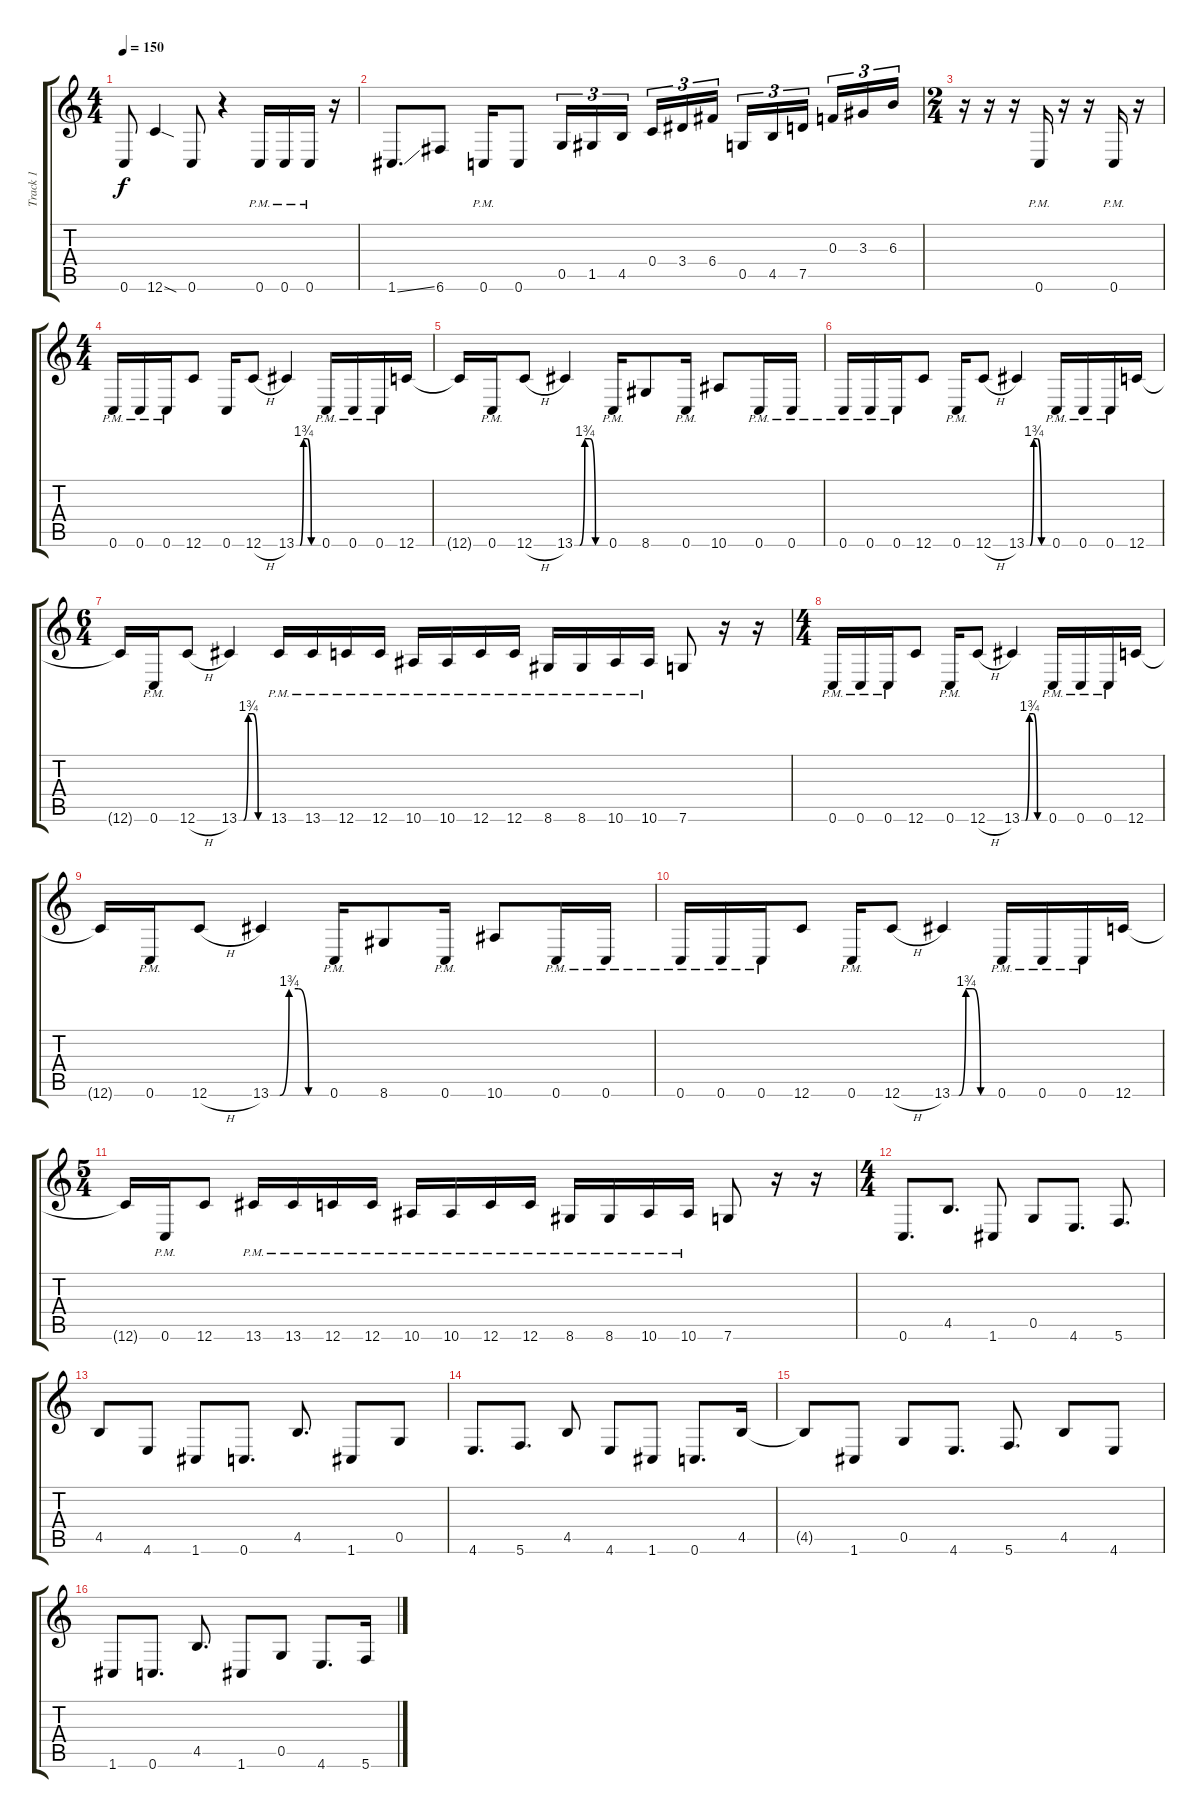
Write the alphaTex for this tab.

\track ("Track 1" "Track 1") {instrument distortionguitar}
\staff {score tabs}
\tuning (D4 A3 F3 C3 G2 C2) {hide}
\ts (4 4)
\tempo 150
\clef g2
\ks c
0.6.8{dy f} 12.6{sod}.4 0.6.8 r.4 0.6{pm}.16 0.6{pm}.16 0.6{pm}.16 r.16 |
1.6{ss}.8{d} 6.6.8 0.6{pm}.16 0.6.8 0.5.16{tu (3 2)} 1.5.16{tu (3 2)} 4.5.16{tu (3 2) beam splitsecondary} 0.4.16{tu (3 2)} 3.4.16{tu (3 2)} 6.4.16{tu (3 2)} 0.5.16{tu (3 2)} 4.5.16{tu (3 2)} 7.5.16{tu (3 2) beam splitsecondary} 0.3.16{tu (3 2)} 3.3.16{tu (3 2)} 6.3.16{tu (3 2)} |
\ts (2 4)
r.16 r.16 r.16 0.6{pm}.16 r.16 r.16 0.6{pm}.16 r.16 |
\ts (4 4)
0.6{pm}.16 0.6{pm}.16 0.6{pm}.16 12.6.8 0.6.16 12.6{h}.8 13.6{be (custom 0 0 10 0 20 7 30 7 41 0 60 0)}.4 0.6{pm}.16 0.6{pm}.16 0.6{pm}.16 12.6.16 |
12.6{t}.16 0.6{pm}.16 12.6{h}.8 13.6{be (custom 0 0 10 0 20 7 30 7 41 0 60 0)}.4 0.6{pm}.16 8.6.8 0.6{pm}.16 10.6.8 0.6{pm}.16 0.6{pm}.16 |
0.6{pm}.16 0.6{pm}.16 0.6{pm}.16 12.6.8 0.6{pm}.16 12.6{h}.8 13.6{be (custom 0 0 10 0 20 7 30 7 41 0 60 0)}.4 0.6{pm}.16 0.6{pm}.16 0.6{pm}.16 12.6.16 |
\ts (6 4)
12.6{t}.16 0.6{pm}.16 12.6{h}.8 13.6{be (custom 0 0 10 0 20 7 30 7 41 0 60 0)}.4 13.6{pm}.16 13.6{pm}.16 12.6{pm}.16 12.6{pm}.16 10.6{pm}.16 10.6{pm}.16 12.6{pm}.16 12.6{pm}.16 8.6{pm}.16 8.6{pm}.16 10.6{pm}.16 10.6{pm}.16 7.6.8 r.16 r.16 |
\ts (4 4)
0.6{pm}.16 0.6{pm}.16 0.6{pm}.16 12.6.8 0.6{pm}.16 12.6{h}.8 13.6{be (custom 0 0 10 0 20 7 30 7 41 0 60 0)}.4 0.6{pm}.16 0.6{pm}.16 0.6{pm}.16 12.6.16 |
12.6{t}.16 0.6{pm}.16 12.6{h}.8 13.6{be (custom 0 0 10 0 20 7 30 7 41 0 60 0)}.4 0.6{pm}.16 8.6.8 0.6{pm}.16 10.6.8 0.6{pm}.16 0.6{pm}.16 |
0.6{pm}.16 0.6{pm}.16 0.6{pm}.16 12.6.8 0.6{pm}.16 12.6{h}.8 13.6{be (custom 0 0 10 0 20 7 30 7 41 0 60 0)}.4 0.6{pm}.16 0.6{pm}.16 0.6{pm}.16 12.6.16 |
\ts (5 4)
12.6{t}.16 0.6{pm}.16 12.6.8 13.6{pm}.16 13.6{pm}.16 12.6{pm}.16 12.6{pm}.16 10.6{pm}.16 10.6{pm}.16 12.6{pm}.16 12.6{pm}.16 8.6{pm}.16 8.6{pm}.16 10.6{pm}.16 10.6{pm}.16 7.6.8 r.16 r.16 |
\ts (4 4)
0.6.8{d} 4.5.8{d} 1.6.8 0.5.8 4.6.8{d} 5.6.8{d} |
4.5.8 4.6.8 1.6.8 0.6.8{d} 4.5.8{d} 1.6.8 0.5.8 |
4.6.8{d} 5.6.8{d} 4.5.8 4.6.8 1.6.8 0.6.8{d} 4.5.16 |
4.5{t}.8 1.6.8 0.5.8 4.6.8{d} 5.6.8{d} 4.5.8 4.6.8 |
1.6.8 0.6.8{d} 4.5.8{d} 1.6.8 0.5.8 4.6.8{d} 5.6.16
